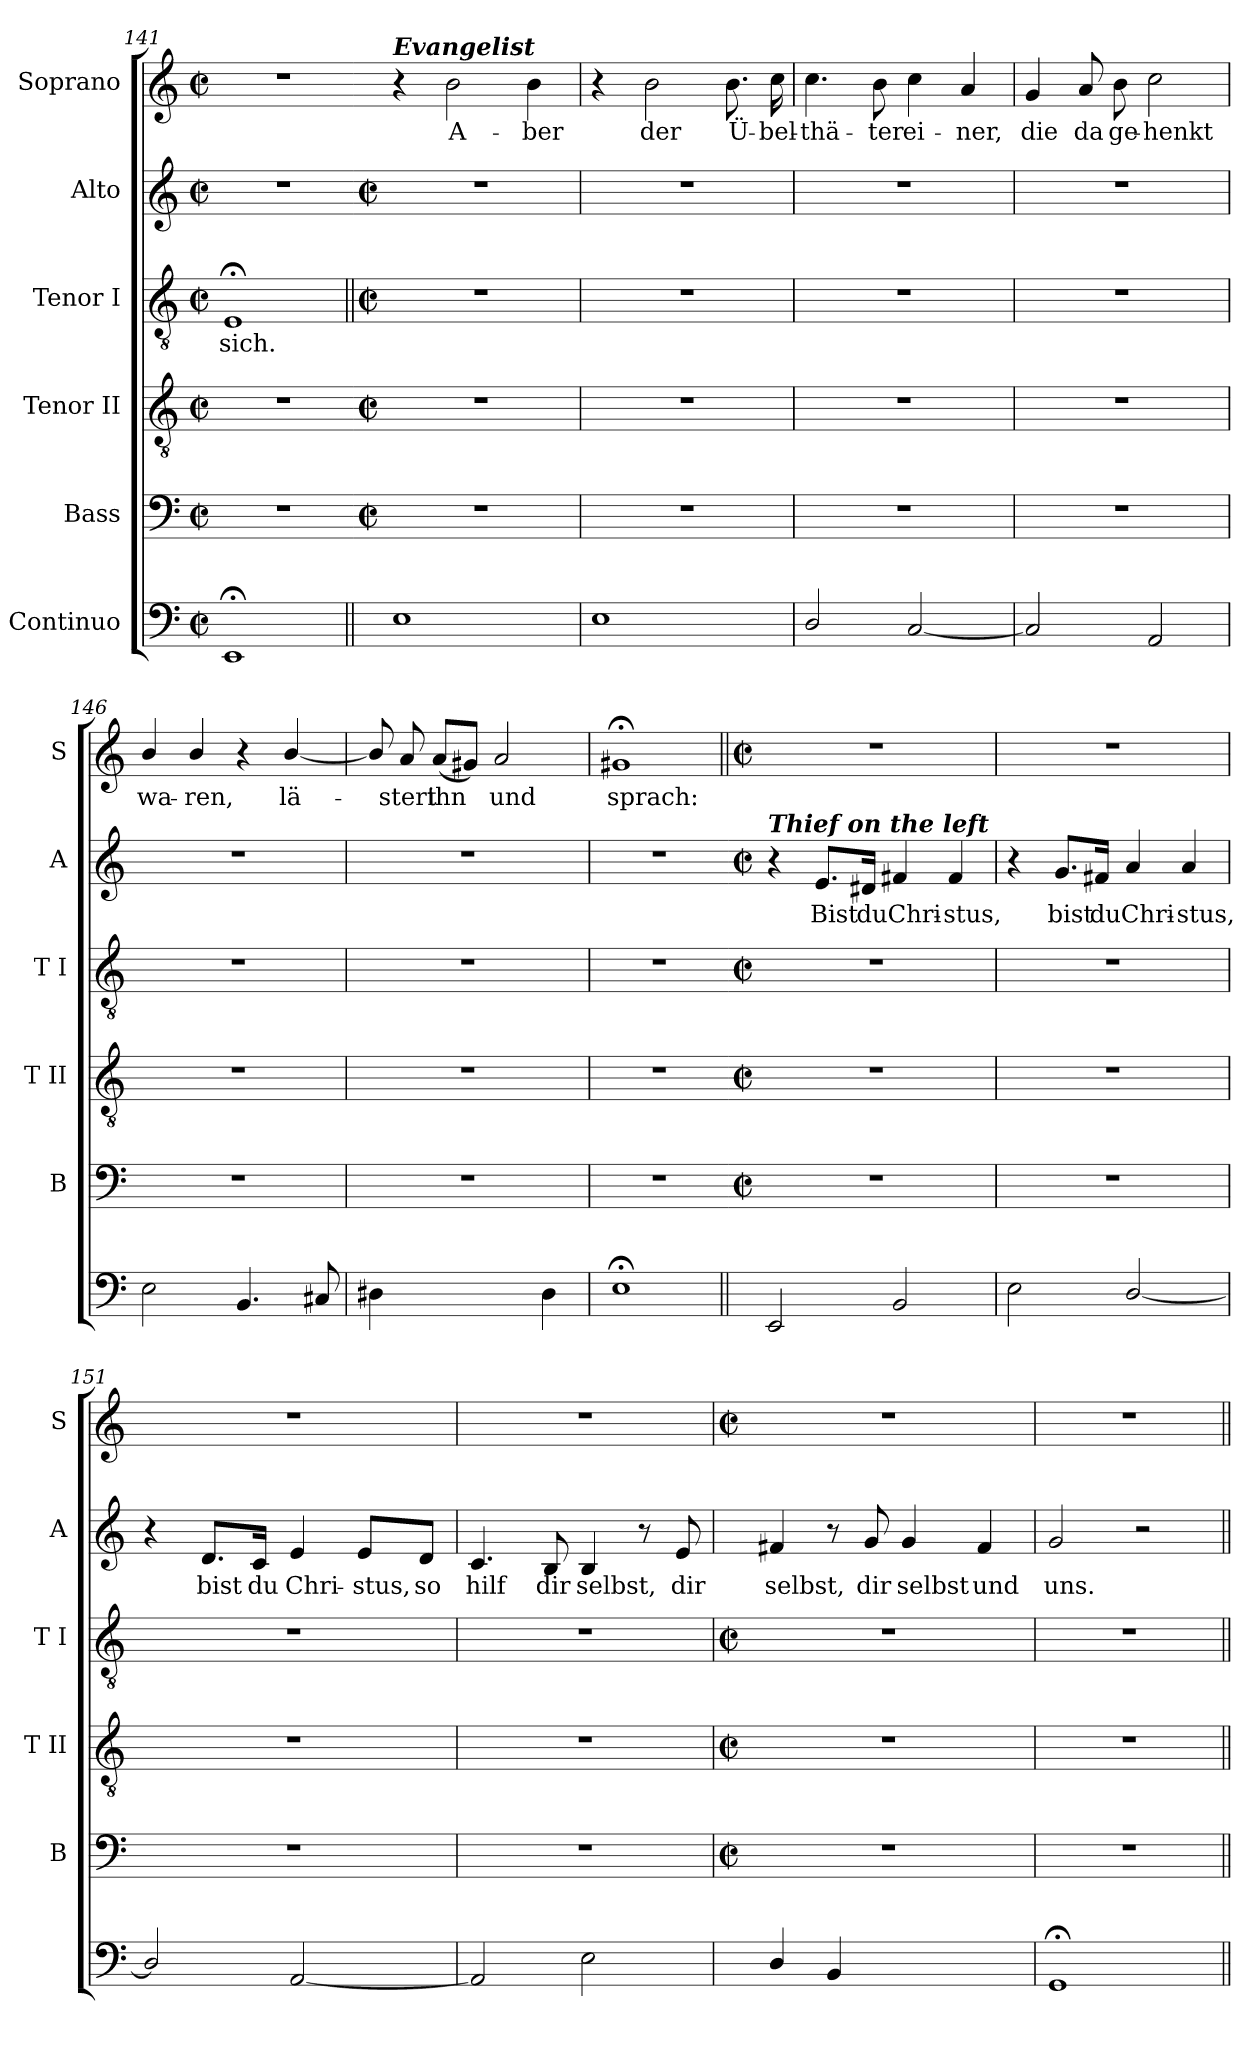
**kern	**text	**kern	**kern	**kern	**text	**kern	**text	**kern	**text
*part6	*part6	*part5	*part4	*part3	*part3	*part2	*part2	*part1	*part1
*staff6	*staff6	*staff5	*staff4	*staff3	*staff3	*staff2	*staff2	*staff1	*staff1
*I"Continuo	*	*I"Bass	*I"Tenor II	*I"Tenor I	*	*I"Alto	*	*I"Soprano	*
*	*	*I'B	*I'T II	*I'T I	*	*I'A	*	*I'S	*
*clefF4	*	*clefF4	*clefGv2	*clefGv2	*	*clefG2	*	*clefG2	*
*k[]	*	*k[]	*k[]	*k[]	*	*k[]	*	*k[]	*
*C:	*	*C:	*C:	*C:	*	*C:	*	*C:	*
*M2/2	*	*M2/2	*M2/2	*M2/2	*	*M2/2	*	*M2/2	*
*met(c|)	*	*met(c|)	*met(c|)	*met(c|)	*	*met(c|)	*	*met(c|)	*
=141	=141	=141	=141	=141	=141	=141	=141	=141	=141
!	!	!	!	!	!LO:LY:b	!	!	!	!
1EE;<	.	1r	1r	1E;<	sich.	1r	.	1r	.
!!LO:LB:g=z
=142||	=142||	=142	=142||	=142||	=142||	=142||	=142||	=142||	=142||
*	*	*M2/2	*M2/2	*M2/2	*	*M2/2	*	*	*
*	*	*met(c|)	*met(c|)	*met(c|)	*	*met(c|)	*	*	*
!	!	!	!	!	!	!	!	!LO:TX:a:Bi:t=Evangelist	!
1E	.	1r	1r	1r	.	1r	.	4r	.
!	!	!	!	!	!	!	!	!	!LO:LY:b
.	.	.	.	.	.	.	.	2b	A-
!	!	!	!	!	!	!	!	!	!LO:LY:b
.	.	.	.	.	.	.	.	4b	-ber
=143	=143	=143	=143	=143	=143	=143	=143	=143	=143
1E	.	1r	1r	1r	.	1r	.	4r	.
!	!	!	!	!	!	!	!	!	!LO:LY:b
.	.	.	.	.	.	.	.	2b	der
!	!	!	!	!	!	!	!	!	!LO:LY:b
.	.	.	.	.	.	.	.	8.b	Ü-
!	!	!	!	!	!	!	!	!	!LO:LY:b
.	.	.	.	.	.	.	.	16cc	-bel-
=144	=144	=144	=144	=144	=144	=144	=144	=144	=144
!	!	!	!	!	!	!	!	!	!LO:LY:b
2D/	.	1r	1r	1r	.	1r	.	4.cc	-thä-
!	!	!	!	!	!	!	!	!	!LO:LY:b
.	.	.	.	.	.	.	.	8b	-ter
!	!	!	!	!	!	!	!	!	!LO:LY:b
[2C	.	.	.	.	.	.	.	4cc	ei-
!	!	!	!	!	!	!	!	!	!LO:LY:b
.	.	.	.	.	.	.	.	4a	-ner,
=145	=145	=145	=145	=145	=145	=145	=145	=145	=145
!	!	!	!	!	!	!	!	!	!LO:LY:b
2C]	.	1r	1r	1r	.	1r	.	4g	die
!	!	!	!	!	!	!	!	!	!LO:LY:b
.	.	.	.	.	.	.	.	8a	da
!	!	!	!	!	!	!	!	!	!LO:LY:b
.	.	.	.	.	.	.	.	8b	ge-
!	!	!	!	!	!	!	!	!	!LO:LY:b
2AA	.	.	.	.	.	.	.	2cc	-henkt
=146	=146	=146	=146	=146	=146	=146	=146	=146	=146
!	!	!	!	!	!	!	!	!	!LO:LY:b
2E	.	1r	1r	1r	.	1r	.	4b/	wa-
!	!	!	!	!	!	!	!	!	!LO:LY:b
.	.	.	.	.	.	.	.	4b/	-ren,
4.BB	.	.	.	.	.	.	.	4r	.
!	!	!	!	!	!	!	!	!	!LO:LY:b
.	.	.	.	.	.	.	.	[4b/	lä-
8C#X	.	.	.	.	.	.	.	.	.
=147	=147	=147	=147	=147	=147	=147	=147	=147	=147
4D#X	.	1r	1r	1r	.	1r	.	8b/]	.
!	!	!	!	!	!	!	!	!	!LO:LY:b
.	.	.	.	.	.	.	.	8a	stert
!	!	!	!	!	!	!	!	!	!LO:LY:b
[4Eyy	.	.	.	.	.	.	.	(<8aL	ihn
.	.	.	.	.	.	.	.	8g#XJ)	.
!	!LO:LY:b	!	!	!	!	!	!	!	!LO:LY:b
4Eyy]	4	.	.	.	.	.	.	2a	und
4D#	.	.	.	.	.	.	.	.	.
=148	=148	=148	=148	=148	=148	=148	=148	=148	=148
!	!	!	!	!	!	!	!	!	!LO:LY:b
1E;<	.	1r	1r	1r	.	1r	.	1g#X;<	sprach:
!!LO:LB:g=z
=149||	=149||	=149	=149	=149	=149||	=149	=149||	=149||	=149||
*	*	*	*	*	*	*k[]	*	*	*
*	*	*	*	*	*	*C:	*	*	*
*	*	*M2/2	*M2/2	*M2/2	*	*M2/2	*	*M2/2	*
*	*	*met(c|)	*met(c|)	*met(c|)	*	*met(c|)	*	*met(c|)	*
!	!	!	!	!	!	!LO:TX:a:Bi:t=Thief on the left	!	!	!
2EE	.	1r	1r	1r	.	4r	.	1r	.
!	!	!	!	!	!	!	!LO:LY:b	!	!
.	.	.	.	.	.	8.e/L	Bist	.	.
!	!	!	!	!	!	!	!LO:LY:b	!	!
.	.	.	.	.	.	16d#X/Jk	du	.	.
!	!	!	!	!	!	!	!LO:LY:b	!	!
2BB	.	.	.	.	.	4f#X	Chri-	.	.
!	!	!	!	!	!	!	!LO:LY:b	!	!
.	.	.	.	.	.	4f#	-stus,	.	.
=150	=150	=150	=150	=150	=150	=150	=150	=150	=150
2E	.	1r	1r	1r	.	4r	.	1r	.
!	!	!	!	!	!	!	!LO:LY:b	!	!
.	.	.	.	.	.	8.g/L	bist	.	.
!	!	!	!	!	!	!	!LO:LY:b	!	!
.	.	.	.	.	.	16f#X/Jk	du	.	.
!	!	!	!	!	!	!	!LO:LY:b	!	!
[2D/	.	.	.	.	.	4a	Chri-	.	.
!	!	!	!	!	!	!	!LO:LY:b	!	!
.	.	.	.	.	.	4a	-stus,	.	.
=151	=151	=151	=151	=151	=151	=151	=151	=151	=151
2D/]	.	1r	1r	1r	.	4r	.	1r	.
!	!	!	!	!	!	!	!LO:LY:b	!	!
.	.	.	.	.	.	8.d/L	bist	.	.
!	!	!	!	!	!	!	!LO:LY:b	!	!
.	.	.	.	.	.	16c/Jk	du	.	.
!	!	!	!	!	!	!	!LO:LY:b	!	!
[2AA	.	.	.	.	.	4e	Chri-	.	.
!	!	!	!	!	!	!	!LO:LY:b	!	!
.	.	.	.	.	.	8e/L	-stus,	.	.
!	!	!	!	!	!	!	!LO:LY:b	!	!
.	.	.	.	.	.	8d/J	so	.	.
=152	=152	=152	=152	=152	=152	=152	=152	=152	=152
!	!	!	!	!	!	!	!LO:LY:b	!	!
2AA]	.	1r	1r	1r	.	4.c	hilf	1r	.
!	!	!	!	!	!	!	!LO:LY:b	!	!
.	.	.	.	.	.	8B	dir	.	.
!	!	!	!	!	!	!	!LO:LY:b	!	!
2E	.	.	.	.	.	4B	selbst,	.	.
.	.	.	.	.	.	8r	.	.	.
!	!	!	!	!	!	!	!LO:LY:b	!	!
.	.	.	.	.	.	8e	dir	.	.
!!LO:LB:g=z
=153	=153	=153	=153	=153	=153	=153	=153	=153	=153
*	*	*	*	*	*	*	*	*k[]	*
*	*	*	*	*	*	*	*	*C:	*
*	*	*M2/2	*M2/2	*M2/2	*	*	*	*M2/2	*
*	*	*met(c|)	*met(c|)	*met(c|)	*	*	*	*met(c|)	*
!	!	!	!	!	!	!	!LO:LY:b	!	!
4D/	.	1r	1r	1r	.	4f#X	selbst,	1r	.
4BB	.	.	.	.	.	8r	.	.	.
!	!	!	!	!	!	!	!LO:LY:b	!	!
.	.	.	.	.	.	8g	dir	.	.
!	!LO:LY:b	!	!	!	!	!	!LO:LY:b	!	!
[4D/yy	4	.	.	.	.	4g	selbst	.	.
!	!	!	!	!	!	!	!LO:LY:b	!	!
4Dyy]	.	.	.	.	.	4f#	und	.	.
=154	=154	=154	=154	=154	=154	=154	=154	=154	=154
!	!	!	!	!	!	!	!LO:LY:b	!	!
1GG;<	.	1r	1r	1r	.	2g	uns.	1r	.
.	.	.	.	.	.	2r	.	.	.
=||	=||	=||	=||	=||	=||	=||	=||	=||	=||
*-	*-	*-	*-	*-	*-	*-	*-	*-	*-
